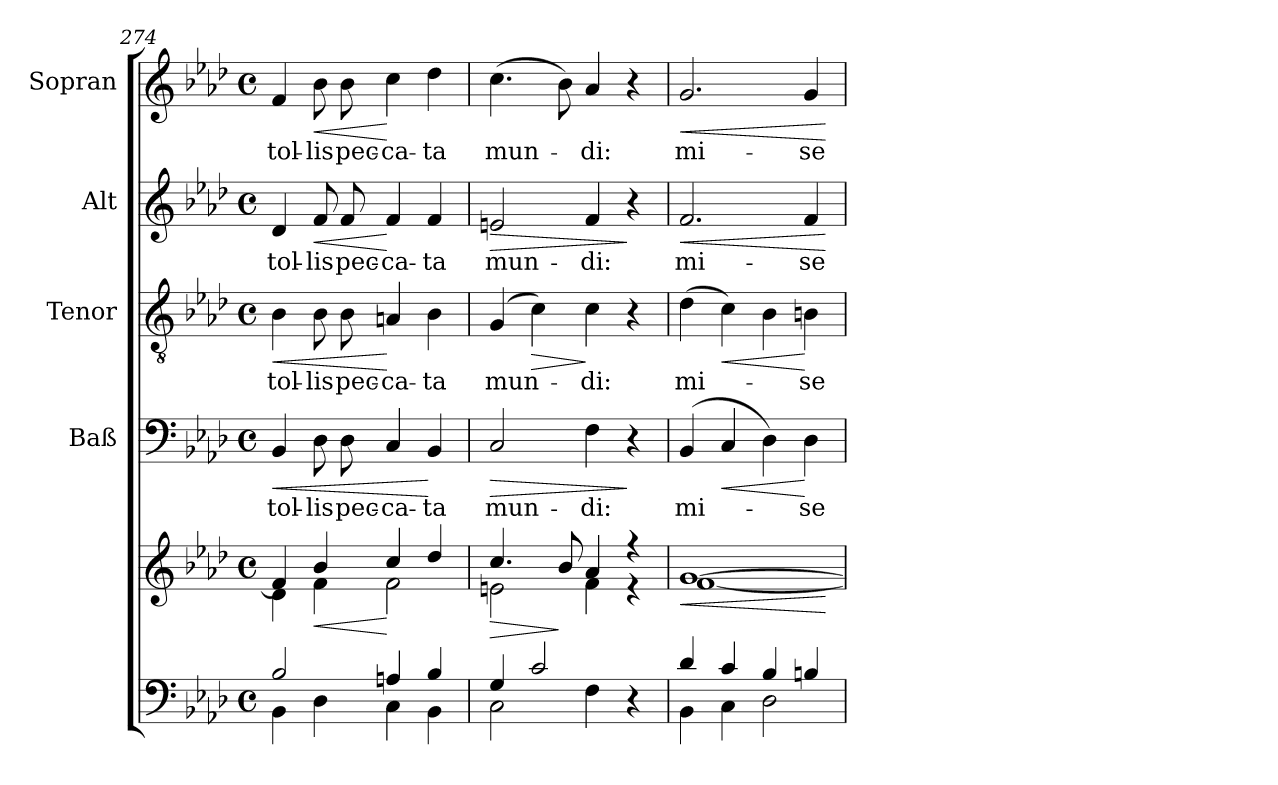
**kern	**kern	**dynam	**kern	**text	**dynam	**kern	**text	**dynam	**kern	**text	**dynam	**kern	**text	**dynam
*part5	*part5	*part5	*part4	*part4	*part4	*part3	*part3	*part3	*part2	*part2	*part2	*part1	*part1	*part1
*staff6	*staff5	*staff5/6	*staff4	*staff4	*staff4	*staff3	*staff3	*staff3	*staff2	*staff2	*staff2	*staff1	*staff1	*staff1
*	*	*	*I"Baß	*	*	*I"Tenor	*	*	*I"Alt	*	*	*I"Sopran	*	*
*	*	*	*I'Baß	*	*	*I'Ten	*	*	*I'Alt	*	*	*I'Sop	*	*
*clefF4	*clefG2	*	*clefF4	*	*	*clefGv2	*	*	*clefG2	*	*	*clefG2	*	*
*k[b-e-a-d-]	*k[b-e-a-d-]	*	*k[b-e-a-d-]	*	*	*k[b-e-a-d-]	*	*	*k[b-e-a-d-]	*	*	*k[b-e-a-d-]	*	*
*A-:	*A-:	*	*A-:	*	*	*A-:	*	*	*A-:	*	*	*A-:	*	*
*M4/4	*M4/4	*	*M4/4	*	*	*M4/4	*	*	*M4/4	*	*	*M4/4	*	*
*met(c)	*met(c)	*	*met(c)	*	*	*met(c)	*	*	*met(c)	*	*	*met(c)	*	*
=274	=274	=274	=274	=274	=274	=274	=274	=274	=274	=274	=274	=274	=274	=274
*^	*^	*	*	*	*	*	*	*	*	*	*	*	*	*
!	!	!	!	!	!	!LO:LY:b	!LO:HP:b	!	!LO:LY:b	!LO:HP:b	!	!LO:LY:b	!	!	!LO:LY:b	!
2B-/	4BB-\	4f/]	4d-\	.	4BB-/	tol-	<	4B-\	tol-	<	4d-/	tol-	.	4f/	tol-	.
!	!	!	!	!LO:HP:b	!	!LO:LY:b	!	!	!LO:LY:b	!	!	!LO:LY:b	!LO:HP:b	!	!LO:LY:b	!LO:HP:b
.	4D-\	4b-/	4f\	<	8D-\	-lis	.	8B-\	-lis	.	8f/	-lis	<	8b-\	-lis	<
!	!	!	!	!	!	!LO:LY:b	!	!	!LO:LY:b	!	!	!LO:LY:b	!	!	!LO:LY:b	!
.	.	.	.	.	8D-\	pec-	.	8B-\	pec-	.	8f/	pec-	.	8b-\	pec-	.
!	!	!	!	!	!	!LO:LY:b	!	!	!LO:LY:b	!	!	!LO:LY:b	!	!	!LO:LY:b	!
4An/	4C\	4cc/	2f\	[	4C/	-ca-	.	4An/	-ca-	[	4f/	-ca-	[	4cc\	-ca-	[
!	!	!	!	!	!	!LO:LY:b	!	!	!LO:LY:b	!	!	!LO:LY:b	!	!	!LO:LY:b	!
4B-/	4BB-\	4dd-/	.	.	4BB-/	-ta	[	4B-\	-ta	.	4f/	-ta	.	4dd-\	-ta	.
=275	=275	=275	=275	=275	=275	=275	=275	=275	=275	=275	=275	=275	=275	=275	=275	=275
!	!	!	!	!LO:HP:b	!	!LO:LY:b	!LO:HP:b	!	!LO:LY:b	!	!	!LO:LY:b	!LO:HP:b	!	!LO:LY:b	!
4G/	2C\	4.cc/	2en\	>	2C/	mun-	>	(4G/	mun-	.	2en/	mun-	>	(>4.cc\	mun-	.
!	!	!	!	!	!	!	!	!	!	!LO:HP:b	!	!	!	!	!	!
2c/	.	.	.	.	.	.	.	4c\)	.	>	.	.	.	.	.	.
.	.	8b-/	.	]	.	.	.	.	.	.	.	.	.	8b-\)	.	.
!	!	!	!	!	!	!LO:LY:b	!	!	!LO:LY:b	!	!	!LO:LY:b	!	!	!LO:LY:b	!
.	4F\	4a-/	4f\	.	4F\	-di:	.	4c\	-di:	]	4f/	-di:	.	4a-/	-di:	.
4ryy	4r	4r	4r	.	4r	.	]	4r	.	.	4r	.	]	4r	.	.
=276	=276	=276	=276	=276	=276	=276	=276	=276	=276	=276	=276	=276	=276	=276	=276	=276
!	!	!	!	!LO:HP:b	!	!LO:LY:b	!	!	!LO:LY:b	!	!	!LO:LY:b	!LO:HP:b	!	!LO:LY:b	!LO:HP:b
4d-/	4BB-\	[>1g	[<1f	<	(<4BB-/	mi-	.	(>4d-\	mi-	.	2.f/	mi-	<	2.g/	mi-	<
!	!	!	!	!	!	!	!LO:HP:b	!	!	!LO:HP:b	!	!	!	!	!	!
4c/	4C\	.	.	.	4C/	.	<	4c\)	.	<	.	.	.	.	.	.
4B-/	2D-\	.	.	.	4D-\)	.	.	4B-\	.	.	.	.	.	.	.	.
!	!	!	!	!	!	!LO:LY:b	!	!	!LO:LY:b	!	!	!LO:LY:b	!	!	!LO:LY:b	!
4Bn/	.	.	.	.	4D-\	-se-	[	4Bn\	-se-	[	4f/	-se-	.	4g/	-se-	.
*v	*v	*	*	*	*	*	*	*	*	*	*	*	*	*	*	*
*	*v	*v	*	*	*	*	*	*	*	*	*	*	*	*	*
.	.	[	.	.	.	.	.	.	.	.	[	.	.	[
=	=	=	=	=	=	=	=	=	=	=	=	=	=	=
*-	*-	*-	*-	*-	*-	*-	*-	*-	*-	*-	*-	*-	*-	*-
